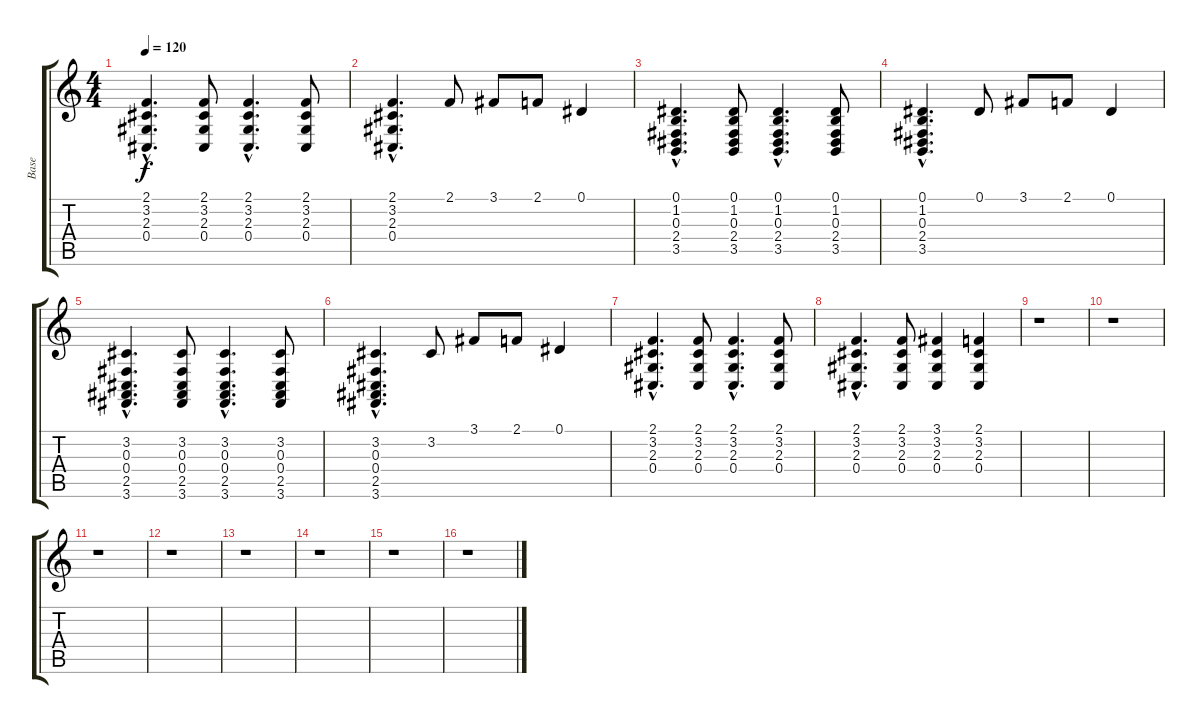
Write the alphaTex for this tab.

\track ("Base" "Base") {instrument brightacousticpiano}
\staff {score tabs}
\tuning (Eb4 Bb3 Gb3 Db3 Ab2 Eb2) {hide}
\ts (4 4)
\tempo 120
\clef g2
\ks c
(2.1{hac} 3.2{hac} 2.3{hac} 0.4{hac}).4{d dy f} (2.1 3.2 2.3 0.4).8 (2.1{hac} 3.2{hac} 2.3{hac} 0.4{hac}).4{d} (2.1 3.2 2.3 0.4).8 |
(2.1{hac} 3.2{hac} 2.3{hac} 0.4{hac}).4{d} 2.1.8 3.1.8 2.1.8 0.1.4 |
(0.1{hac} 1.2{hac} 0.3{hac} 2.4{hac} 3.5{hac}).4{d} (0.1 1.2 0.3 2.4 3.5).8 (0.1{hac} 1.2{hac} 0.3{hac} 2.4{hac} 3.5{hac}).4{d} (0.1 1.2 0.3 2.4 3.5).8 |
(0.1{hac} 1.2{hac} 0.3{hac} 2.4{hac} 3.5{hac}).4{d} 0.1.8 3.1.8 2.1.8 0.1.4 |
(3.2{hac} 0.3{hac} 0.4{hac} 2.5{hac} 3.6{hac}).4{d} (3.2 0.3 0.4 2.5 3.6).8 (3.2{hac} 0.3{hac} 0.4{hac} 2.5{hac} 3.6{hac}).4{d} (3.2 0.3 0.4 2.5 3.6).8 |
(3.2{hac} 0.3{hac} 0.4{hac} 2.5{hac} 3.6{hac}).4{d} 3.2.8 3.1.8 2.1.8 0.1.4 |
(2.1{hac} 3.2{hac} 2.3{hac} 0.4{hac}).4{d} (2.1 3.2 2.3 0.4).8 (2.1{hac} 3.2{hac} 2.3{hac} 0.4{hac}).4{d} (2.1 3.2 2.3 0.4).8 |
(2.1{hac} 3.2{hac} 2.3{hac} 0.4{hac}).4{d} (2.1 3.2 2.3 0.4).8 (3.1 3.2 2.3 0.4).4 (2.1 3.2 2.3 0.4).4 |
r.1 |
r.1 |
r.1 |
r.1 |
r.1 |
r.1 |
r.1 |
r.1
